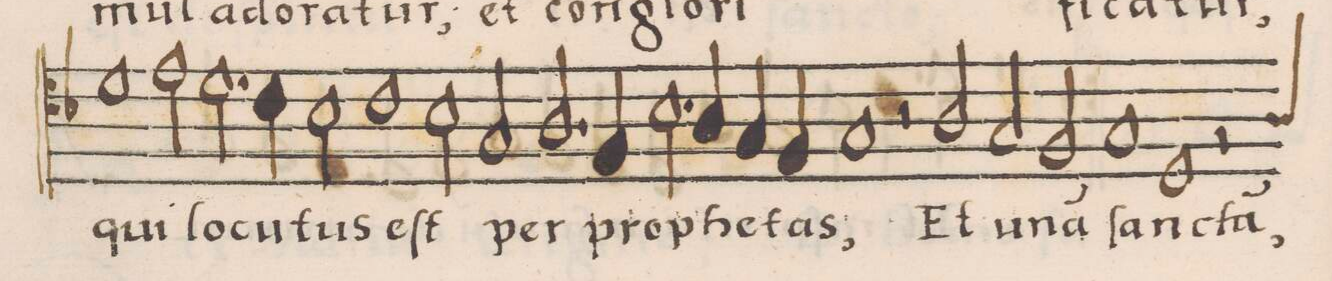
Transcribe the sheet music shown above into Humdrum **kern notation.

**kern	**text
*I"ALTVS	*
*clefC4	*
*k[b-]	*
*met(C|)	*
*M2/1	*
2r	.
1d\	qui
=185-	=185-
2e\	.
2.d\	lo-
4c\	-cu-
=186-	=186-
2B-\	-tus
1c\	eſt
2B-\	.
=187-	=187-
2G/	per-
2.A/	.
4F/	-pro-
2.B-\	-phe-
=188-	=188-
4A/	.
4G/	.
4F/	-tas;
1G/	.
=189-	=189-
2r	.
2A/	Et
2G/	u-
2F/	-na(m)
=190-	=190-
1G/	ſan-
*custos:A	*
1D/	-cta(m),
=191-	=191-
2r	.
*-	*-
